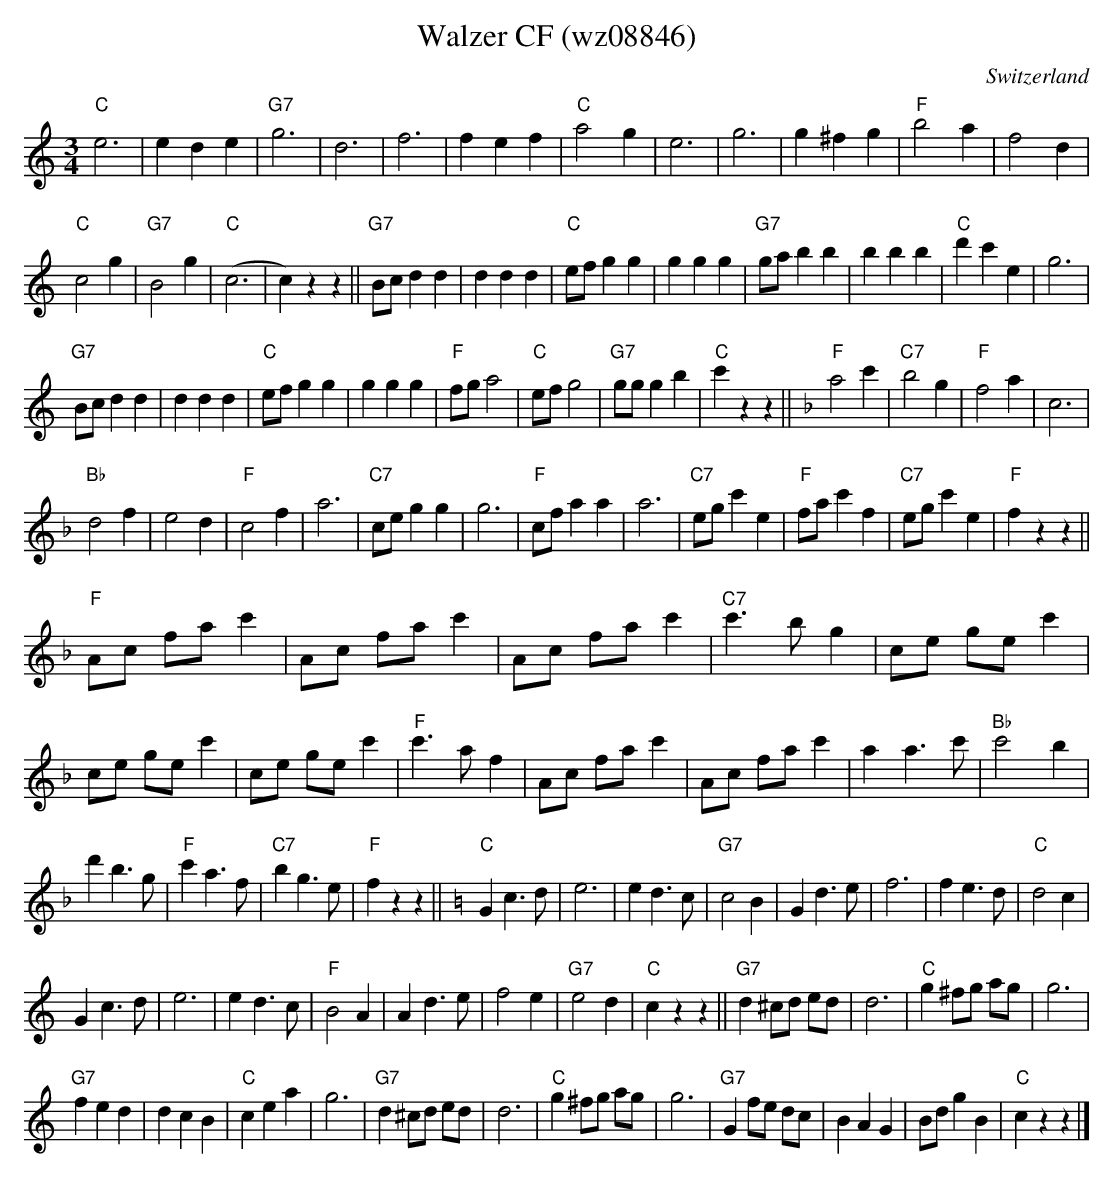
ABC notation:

X:1
T: Walzer CF (wz08846)
O:Switzerland
M:3/4
L:1/4
K:C major
"C"e3 | ede | "G7"g3 | d3 | f3 | fef | "C"a2g | e3 | g3 | g^fg | "F"b2a | f2d |
"C"c2g | "G7"B2g | "C"(c3 | c)zz || "G7"B/c/dd | ddd | "C"e/f/gg | ggg | "G7"g/a/bb | bbb | "C"d'c'e | g3 |
"G7"B/c/dd | ddd | "C"e/f/gg | ggg | "F"f/g/a2 | "C"e/f/g2 | "G7"g/g/gb | "C"c'zz || [K:F] "F"a2c' | "C7"b2g | "F"f2a | c3 |
"Bb"d2f | e2d | "F"c2f | a3 | "C7"c/e/gg | g3 | "F"c/f/aa | a3 | "C7"e/g/c'e | "F"f/a/ c'f | "C7"e/g/c'e | "F"fzz || [L:1/8]
"F"Ac fa c'2 | Ac fa c'2 | Ac fa c'2 | "C7"c'3bg2 | ce ge c'2 | ce ge c'2 | ce ge c'2 | "F"c'3af2 | Ac fa c'2 | Ac fa c'2 | a2a3c' | "Bb"c'4b2 |
d'2b3g | "F"c'2a3f | "C7"b2g3e | "F"f2z2z2 || [K:C][L:1/4] "C"Gc>d | e3 | ed>c | "G7"c2B | Gd>e | f3 | fe>d | "C"d2c |
Gc>d | e3 | ed>c | "F"B2A | Ad>e | f2e | "G7"e2d | "C"czz || [L:1/8] "G7"d2^cd ed | d6 | "C"g2^fg ag | g6 |
"G7"f2e2d2 | d2c2B2 | "C"c2e2a2 | g6 | "G7"d2 ^cd ed | d6 | "C"g2 ^fg ag | g6 | "G7"G2 fe dc | B2A2G2 | Bd g2B2 | "C"c2z2z2 |]
